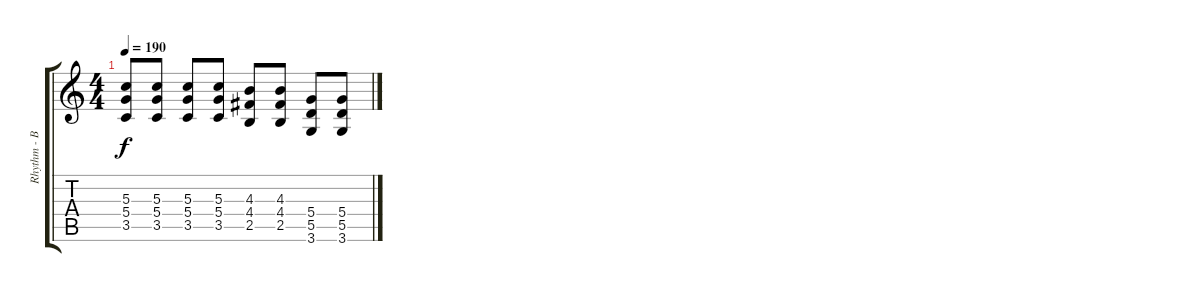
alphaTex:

\track ("Rhythm - Bizzy D." "Rhythm - B") {instrument distortionguitar}
\staff {score tabs}
\tuning (E4 B3 G3 D3 A2 E2) {hide}
\ts (4 4)
\tempo 190
\clef g2
\ks c
(5.3 5.4 3.5).8{dy f} (5.3 5.4 3.5).8 (5.3 5.4 3.5).8 (5.3 5.4 3.5).8 (4.3 4.4 2.5).8 (4.3 4.4 2.5).8 (5.4 5.5 3.6).8 (5.4 5.5 3.6).8
